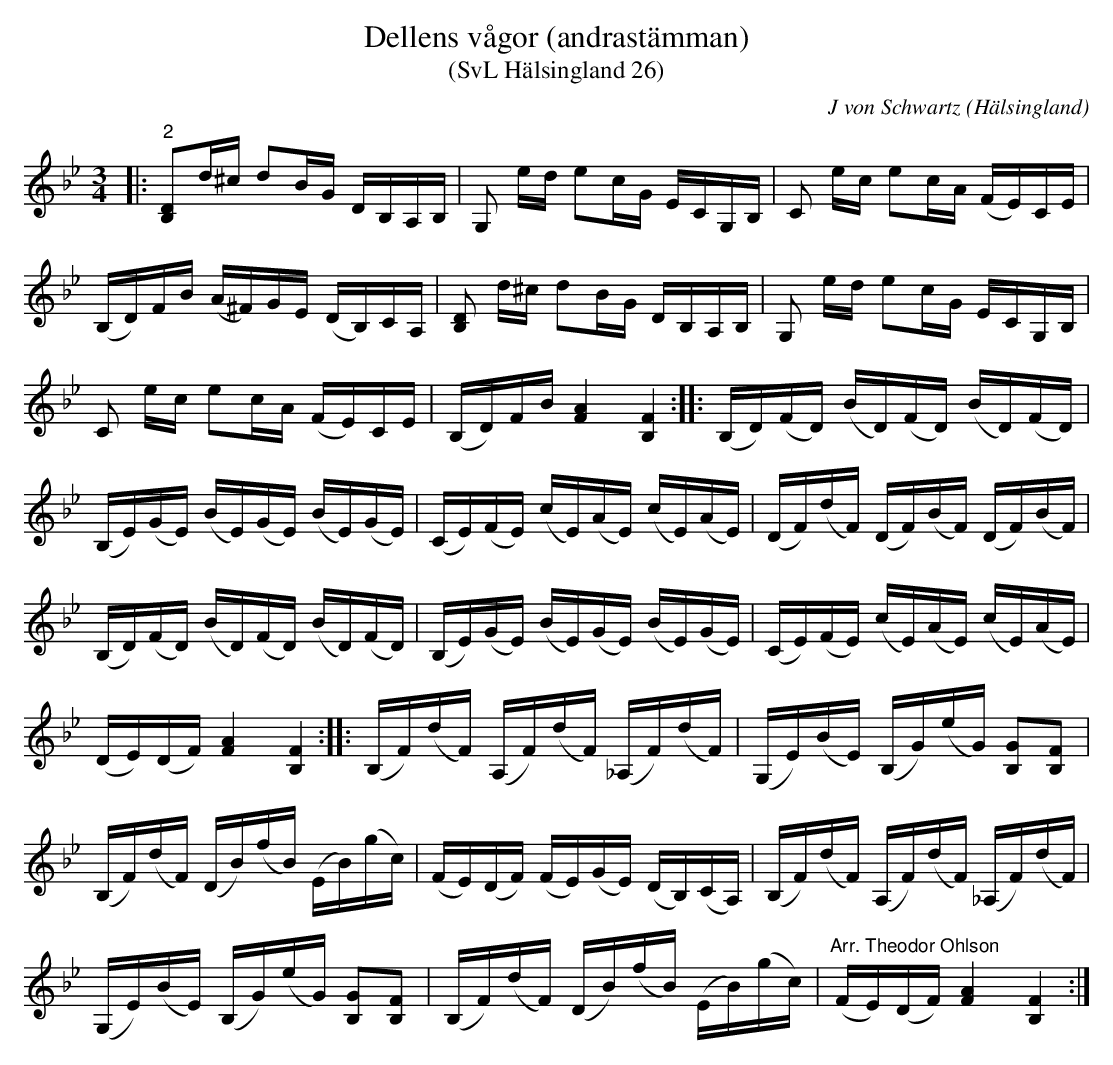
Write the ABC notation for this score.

X:1
T:Dellens vågor (andrastämman)
T:(SvL Hälsingland 26)
C:J von Schwartz
O:Hälsingland
L:1/16
M:3/4
K:Bb
|:"^2" [B,D]2d^c d2BG DB,A,B, | G,2 ed e2cG ECG,B, | C2 ec e2cA (FE)CE |
(B,D)FB (A^F)GE (DB,)CA, | [B,D]2 d^c d2BG DB,A,B, | G,2 ed e2cG ECG,B, |
C2 ec e2cA (FE)CE | (B,D)FB [FA]4 [B,F]4 :: (B,D)(FD) (BD)(FD) (BD)(FD) |
(B,E)(GE) (BE)(GE) (BE)(GE) | (CE)(FE) (cE)(AE) (cE)(AE) | (DF)(dF) (DF)(BF) (DF)(BF) |
(B,D)(FD) (BD)(FD) (BD)(FD) | (B,E)(GE) (BE)(GE) (BE)(GE) | (CE)(FE) (cE)(AE) (cE)(AE) |
(DE)(DF) [FA]4 [B,F]4 :: (B,F)(dF) (A,F)(dF) (_A,F)(dF) | (G,E)(BE) (B,G)(eG) [B,G]2[B,F]2 |
(B,F)(dF) (DB)(fB) (EB)(gc) | (FE)(DF) (FE)(GE) (DB,)(CA,) | (B,F)(dF) (A,F)(dF) (_A,F)(dF) |
(G,E)(BE) (B,G)(eG) [B,G]2[B,F]2 | (B,F)(dF) (DB)(fB) (EB)(gc) |"^Arr. Theodor Ohlson" (FE)(DF) [FA]4 [B,F]4 :|
